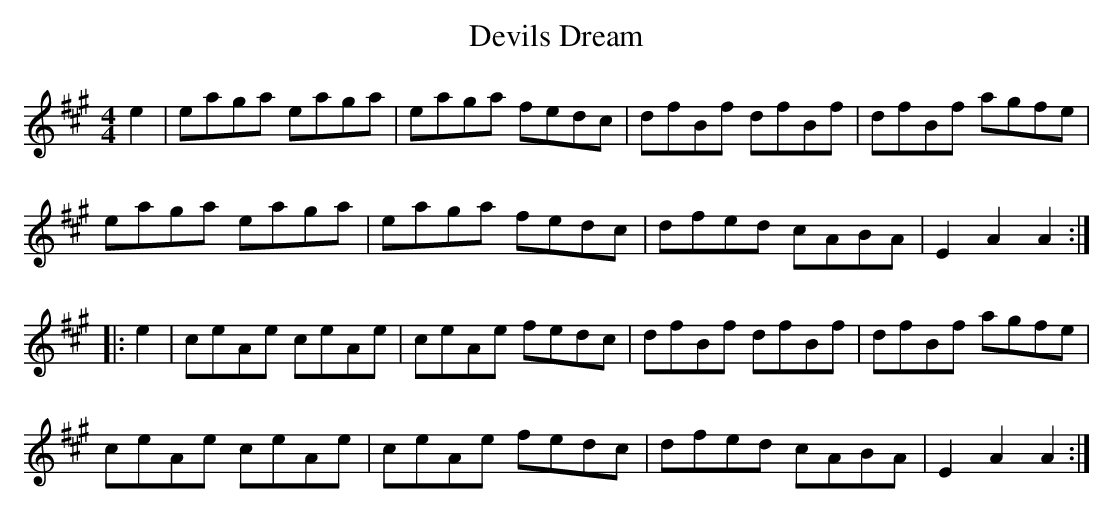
X:1
T:Devils Dream
M:4/4
L:1/8
K:A
e2 | eaga eaga | eaga fedc | dfBf dfBf | dfBf agfe |
eaga eaga | eaga fedc | dfed cABA | E2A2 A2 :|
|: e2 | ceAe ceAe | ceAe fedc | dfBf dfBf | dfBf agfe |
ceAe ceAe | ceAe fedc | dfed cABA | E2A2 A2 :|
